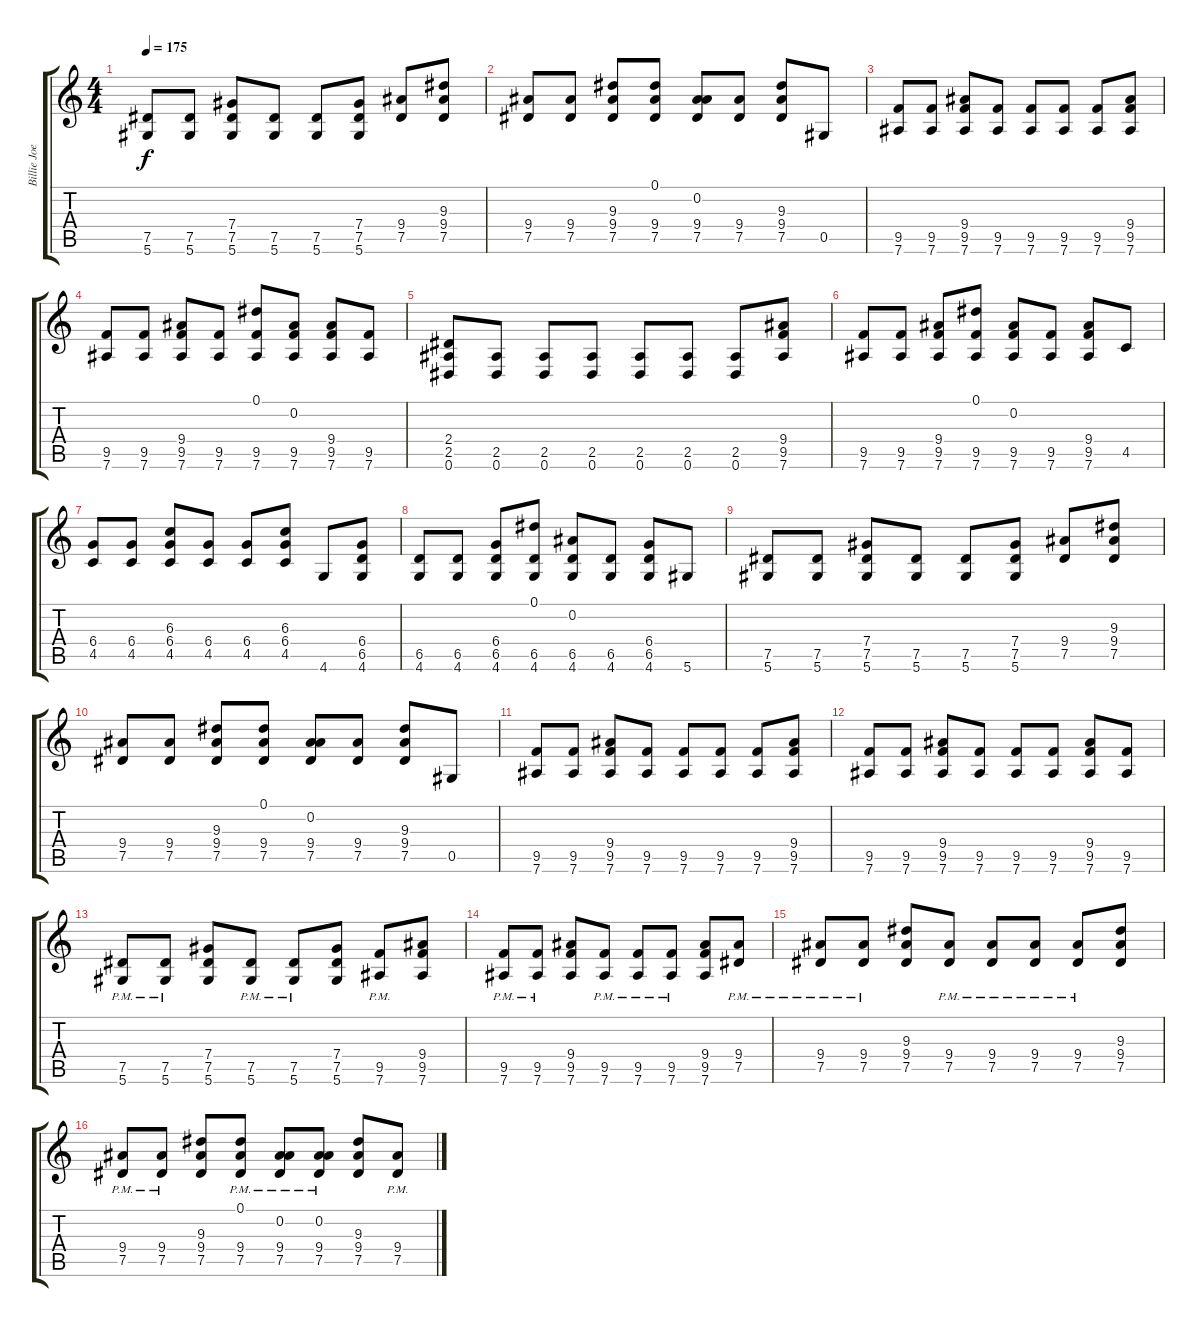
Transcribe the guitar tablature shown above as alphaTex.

\track ("Billie Joe Armstrong - Lead Guitar" "Billie Joe") {instrument distortionguitar}
\staff {score tabs}
\tuning (Eb4 Bb3 Gb3 Db3 Ab2 Eb2) {hide}
\ts (4 4)
\tempo 175
\clef g2
\ks c
(7.5 5.6).8{dy f} (7.5 5.6).8 (7.4 7.5 5.6).8 (7.5 5.6).8 (7.5 5.6).8 (7.4 7.5 5.6).8 (9.4 7.5).8 (9.3 9.4 7.5).8 |
(9.4 7.5).8 (9.4 7.5).8 (9.3 9.4 7.5).8 (0.1 9.4 7.5).8 (0.2 9.4 7.5).8 (9.4 7.5).8 (9.3 9.4 7.5).8 0.5.8 |
(9.5 7.6).8 (9.5 7.6).8 (9.4 9.5 7.6).8 (9.5 7.6).8 (9.5 7.6).8 (9.5 7.6).8 (9.5 7.6).8 (9.4 9.5 7.6).8 |
(9.5 7.6).8 (9.5 7.6).8 (9.4 9.5 7.6).8 (9.5 7.6).8 (0.1 9.5 7.6).8 (0.2 9.5 7.6).8 (9.4 9.5 7.6).8 (9.5 7.6).8 |
(2.4 2.5 0.6).8 (2.5 0.6).8 (2.5 0.6).8 (2.5 0.6).8 (2.5 0.6).8 (2.5 0.6).8 (2.5 0.6).8 (9.4 9.5 7.6).8 |
(9.5 7.6).8 (9.5 7.6).8 (9.4 9.5 7.6).8 (0.1 9.5 7.6).8 (0.2 9.5 7.6).8 (9.5 7.6).8 (9.4 9.5 7.6).8 4.5.8 |
(6.4 4.5).8 (6.4 4.5).8 (6.3 6.4 4.5).8 (6.4 4.5).8 (6.4 4.5).8 (6.3 6.4 4.5).8 4.6.8 (6.4 6.5 4.6).8 |
(6.5 4.6).8 (6.5 4.6).8 (6.4 6.5 4.6).8 (0.1 6.5 4.6).8 (0.2 6.5 4.6).8 (6.5 4.6).8 (6.4 6.5 4.6).8 5.6.8 |
(7.5 5.6).8 (7.5 5.6).8 (7.4 7.5 5.6).8 (7.5 5.6).8 (7.5 5.6).8 (7.4 7.5 5.6).8 (9.4 7.5).8 (9.3 9.4 7.5).8 |
(9.4 7.5).8 (9.4 7.5).8 (9.3 9.4 7.5).8 (0.1 9.4 7.5).8 (0.2 9.4 7.5).8 (9.4 7.5).8 (9.3 9.4 7.5).8 0.5.8 |
(9.5 7.6).8 (9.5 7.6).8 (9.4 9.5 7.6).8 (9.5 7.6).8 (9.5 7.6).8 (9.5 7.6).8 (9.5 7.6).8 (9.4 9.5 7.6).8 |
(9.5 7.6).8 (9.5 7.6).8 (9.4 9.5 7.6).8 (9.5 7.6).8 (9.5 7.6).8 (9.5 7.6).8 (9.4 9.5 7.6).8 (9.5 7.6).8 |
(7.5{pm} 5.6{pm}).8 (7.5{pm} 5.6{pm}).8 (7.4 7.5 5.6).8 (7.5{pm} 5.6{pm}).8 (7.5{pm} 5.6{pm}).8 (7.4 7.5 5.6).8 (9.5{pm} 7.6{pm}).8 (9.4 9.5 7.6).8 |
(9.5{pm} 7.6{pm}).8 (9.5{pm} 7.6{pm}).8 (9.4 9.5 7.6).8 (9.5{pm} 7.6{pm}).8 (9.5{pm} 7.6{pm}).8 (9.5{pm} 7.6{pm}).8 (9.4 9.5 7.6).8 (9.4{pm} 7.5{pm}).8 |
(9.4{pm} 7.5{pm}).8 (9.4{pm} 7.5{pm}).8 (9.3 9.4 7.5).8 (9.4{pm} 7.5{pm}).8 (9.4{pm} 7.5{pm}).8 (9.4{pm} 7.5{pm}).8 (9.4{pm} 7.5{pm}).8 (9.3 9.4 7.5).8 |
(9.4{pm} 7.5{pm}).8 (9.4{pm} 7.5{pm}).8 (9.3 9.4 7.5).8 (0.1 9.4{pm} 7.5{pm}).8 (0.2 9.4{pm} 7.5{pm}).8 (0.2 9.4{pm} 7.5{pm}).8 (9.3 9.4 7.5).8 (9.4{pm} 7.5{pm}).8
